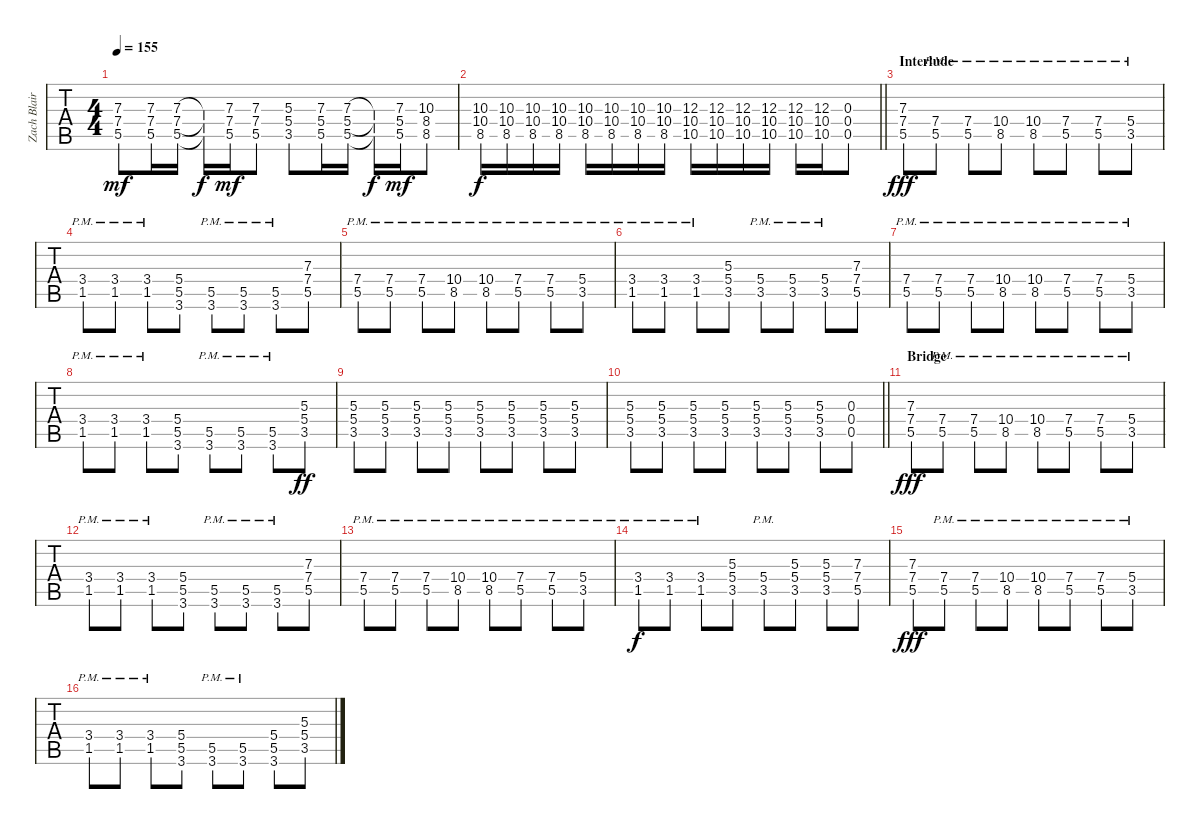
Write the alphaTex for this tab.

\track ("Zach Blair - Guitar One" "Zach Blair") {instrument distortionguitar}
\staff {tabs}
\tuning (Eb4 Bb3 Gb3 Db3 Ab2 Eb2) {hide}
\ts (4 4)
\tempo 155
\clef g2
\ks c
(7.3 7.4 5.5).8{dy mf} (7.3 7.4 5.5).16 (7.3 7.4 5.5).16 (7.3{t} 7.4{t} 5.5{t}).16{dy f} (7.3 7.4 5.5).16{dy mf} (7.3 7.4 5.5).8 (5.3 5.4 3.5).8 (7.3 5.4 5.5).16 (7.3 5.4 5.5).16 (7.3{t} 5.4{t} 5.5{t}).16{dy f} (7.3 5.4 5.5).16{dy mf} (10.3 8.4 8.5).8 |
\barLineRight lightlight
(10.3 10.4 8.5).16{dy f} (10.3 10.4 8.5).16 (10.3 10.4 8.5).16 (10.3 10.4 8.5).16 (10.3 10.4 8.5).16 (10.3 10.4 8.5).16 (10.3 10.4 8.5).16 (10.3 10.4 8.5).16 (12.3 10.4 10.5).16 (12.3 10.4 10.5).16 (12.3 10.4 10.5).16 (12.3 10.4 10.5).16 (12.3 10.4 10.5).16 (12.3 10.4 10.5).16 (0.3 0.4 0.5).8 |
\section ("" "Interlude")
(7.3 7.4 5.5).8{dy fff} (7.4{pm} 5.5{pm}).8 (7.4{pm} 5.5{pm}).8 (10.4{pm} 8.5{pm}).8 (10.4{pm} 8.5{pm}).8 (7.4{pm} 5.5{pm}).8 (7.4{pm} 5.5{pm}).8 (5.4{pm} 3.5{pm}).8 |
(3.4{pm} 1.5{pm}).8 (3.4{pm} 1.5{pm}).8 (3.4{pm} 1.5{pm}).8 (5.4 5.5 3.6).8 (5.5{pm} 3.6{pm}).8 (5.5{pm} 3.6{pm}).8 (5.5{pm} 3.6{pm}).8 (7.3 7.4 5.5).8 |
(7.4{pm} 5.5{pm}).8 (7.4{pm} 5.5{pm}).8 (7.4{pm} 5.5{pm}).8 (10.4{pm} 8.5{pm}).8 (10.4{pm} 8.5{pm}).8 (7.4{pm} 5.5{pm}).8 (7.4{pm} 5.5{pm}).8 (5.4{pm} 3.5{pm}).8 |
(3.4{pm} 1.5{pm}).8 (3.4{pm} 1.5{pm}).8 (3.4{pm} 1.5{pm}).8 (5.3 5.4 3.5).8 (5.4{pm} 3.5{pm}).8 (5.4{pm} 3.5{pm}).8 (5.4{pm} 3.5{pm}).8 (7.3 7.4 5.5).8 |
(7.4{pm} 5.5{pm}).8 (7.4{pm} 5.5{pm}).8 (7.4{pm} 5.5{pm}).8 (10.4{pm} 8.5{pm}).8 (10.4{pm} 8.5{pm}).8 (7.4{pm} 5.5{pm}).8 (7.4{pm} 5.5{pm}).8 (5.4{pm} 3.5{pm}).8 |
(3.4{pm} 1.5{pm}).8 (3.4{pm} 1.5{pm}).8 (3.4{pm} 1.5{pm}).8 (5.4 5.5 3.6).8 (5.5{pm} 3.6{pm}).8 (5.5{pm} 3.6{pm}).8 (5.5{pm} 3.6{pm}).8 (5.3 5.4 3.5).8{dy ff} |
(5.3 5.4 3.5).8 (5.3 5.4 3.5).8 (5.3 5.4 3.5).8 (5.3 5.4 3.5).8 (5.3 5.4 3.5).8 (5.3 5.4 3.5).8 (5.3 5.4 3.5).8 (5.3 5.4 3.5).8 |
\barLineRight lightlight
(5.3 5.4 3.5).8 (5.3 5.4 3.5).8 (5.3 5.4 3.5).8 (5.3 5.4 3.5).8 (5.3 5.4 3.5).8 (5.3 5.4 3.5).8 (5.3 5.4 3.5).8 (0.3 0.4 0.5).8 |
\section ("" "Bridge")
(7.3 7.4 5.5).8{dy fff} (7.4{pm} 5.5{pm}).8 (7.4{pm} 5.5{pm}).8 (10.4{pm} 8.5{pm}).8 (10.4{pm} 8.5{pm}).8 (7.4{pm} 5.5{pm}).8 (7.4{pm} 5.5{pm}).8 (5.4{pm} 3.5{pm}).8 |
(3.4{pm} 1.5{pm}).8 (3.4{pm} 1.5{pm}).8 (3.4{pm} 1.5{pm}).8 (5.4 5.5 3.6).8 (5.5{pm} 3.6{pm}).8 (5.5{pm} 3.6{pm}).8 (5.5{pm} 3.6{pm}).8 (7.3 7.4 5.5).8 |
(7.4{pm} 5.5{pm}).8 (7.4{pm} 5.5{pm}).8 (7.4{pm} 5.5{pm}).8 (10.4{pm} 8.5{pm}).8 (10.4{pm} 8.5{pm}).8 (7.4{pm} 5.5{pm}).8 (7.4{pm} 5.5{pm}).8 (5.4{pm} 3.5{pm}).8 |
(3.4{pm} 1.5{pm}).8{dy f} (3.4{pm} 1.5{pm}).8 (3.4{pm} 1.5{pm}).8 (5.3 5.4 3.5).8 (5.4{pm} 3.5{pm}).8 (5.3 5.4 3.5).8 (5.3 5.4 3.5).8 (7.3 7.4 5.5).8 |
(7.3 7.4 5.5).8{dy fff} (7.4{pm} 5.5{pm}).8 (7.4{pm} 5.5{pm}).8 (10.4{pm} 8.5{pm}).8 (10.4{pm} 8.5{pm}).8 (7.4{pm} 5.5{pm}).8 (7.4{pm} 5.5{pm}).8 (5.4{pm} 3.5{pm}).8 |
(3.4{pm} 1.5{pm}).8 (3.4{pm} 1.5{pm}).8 (3.4{pm} 1.5{pm}).8 (5.4 5.5 3.6).8 (5.5{pm} 3.6{pm}).8 (5.5{pm} 3.6{pm}).8 (5.4 5.5 3.6).8 (5.3 5.4 3.5).8
